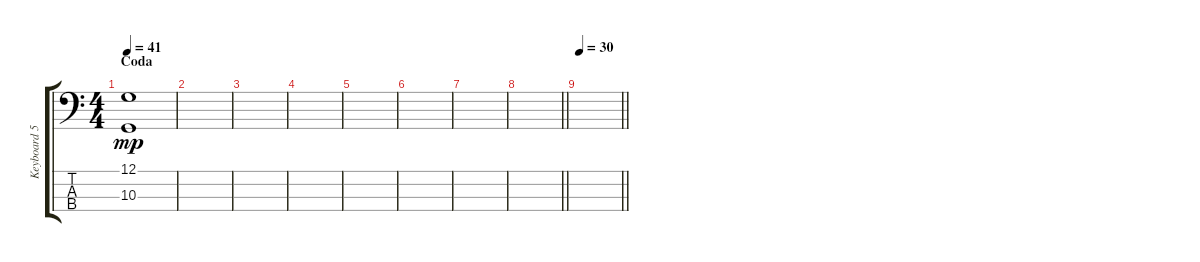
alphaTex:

\track ("Keyboard 5" "Keyboard 5") {instrument choiraahs}
\staff {score tabs}
\tuning (G2 D2 A1 E1) {hide}
\ts (4 4)
\section ("" "Coda")
\tempo 41
\clef f4
\ks c
(12.1 10.3).1{dy mp volume 0} |
|
|
|
|
|
|
\barLineRight lightlight
|
\tempo 30
\barLineRight lightlight
